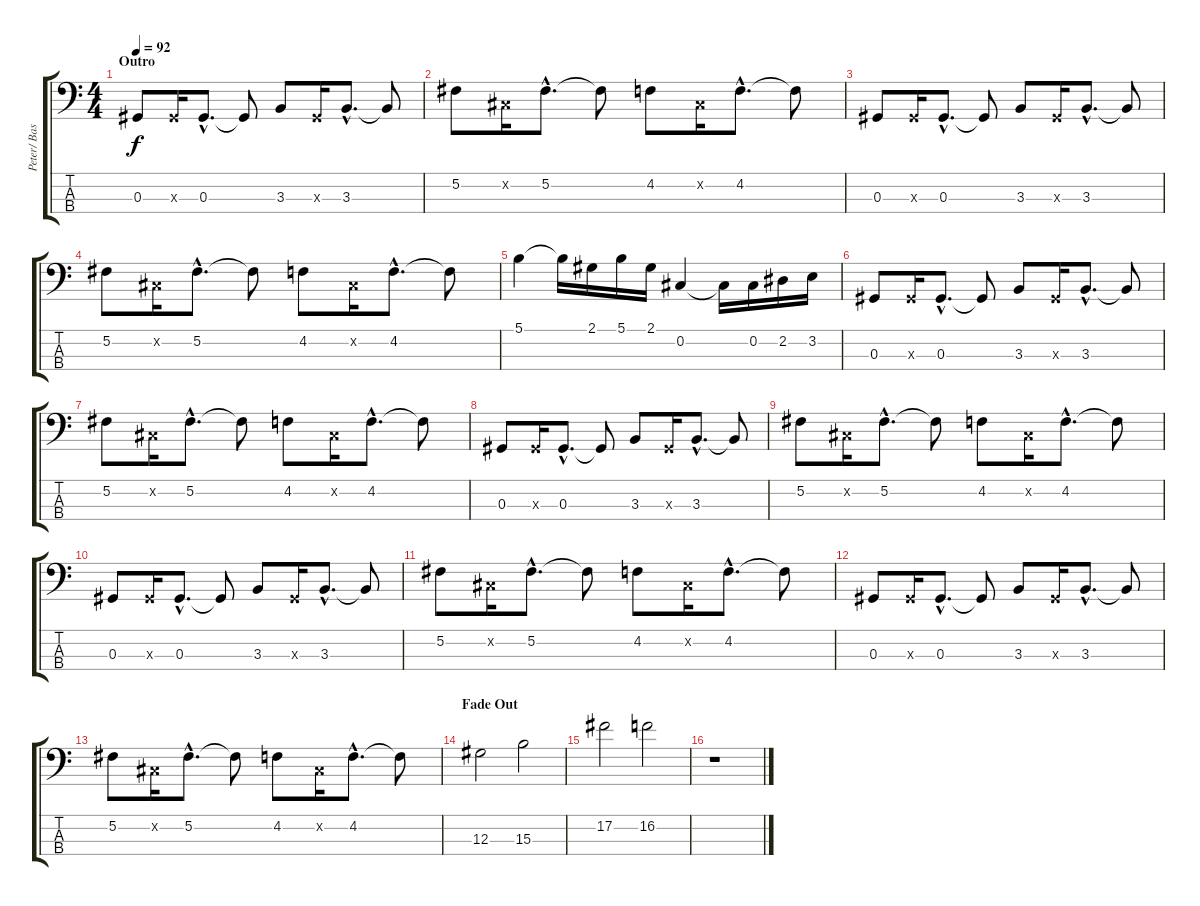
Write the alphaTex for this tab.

\track ("Peter/ Bass" "Peter/ Bas") {instrument electricbasspick}
\staff {score tabs}
\tuning (Gb2 Db2 Ab1 Eb1) {hide}
\ts (4 4)
\section ("" "Outro")
\tempo 92
\clef f4
\ks c
0.3.8{dy f} 0.3{x}.16 0.3{hac}.8{d} 0.3{t}.8 3.3.8 0.3{x}.16 3.3{hac}.8{d} 3.3{t}.8 |
5.2.8 0.2{x}.16 5.2{hac}.8{d} 5.2{t}.8 4.2.8 0.2{x}.16 4.2{hac}.8{d} 4.2{t}.8 |
0.3.8 0.3{x}.16 0.3{hac}.8{d} 0.3{t}.8 3.3.8 0.3{x}.16 3.3{hac}.8{d} 3.3{t}.8 |
5.2.8 0.2{x}.16 5.2{hac}.8{d} 5.2{t}.8 4.2.8 0.2{x}.16 4.2{hac}.8{d} 4.2{t}.8 |
5.1.4 5.1{t}.16 2.1.16 5.1.16 2.1.16 0.2.4 0.2{t}.16 0.2.16 2.2.16 3.2.16 |
0.3.8 0.3{x}.16 0.3{hac}.8{d} 0.3{t}.8 3.3.8 0.3{x}.16 3.3{hac}.8{d} 3.3{t}.8 |
5.2.8 0.2{x}.16 5.2{hac}.8{d} 5.2{t}.8 4.2.8 0.2{x}.16 4.2{hac}.8{d} 4.2{t}.8 |
0.3.8 0.3{x}.16 0.3{hac}.8{d} 0.3{t}.8 3.3.8 0.3{x}.16 3.3{hac}.8{d} 3.3{t}.8 |
5.2.8 0.2{x}.16 5.2{hac}.8{d} 5.2{t}.8 4.2.8 0.2{x}.16 4.2{hac}.8{d} 4.2{t}.8 |
0.3.8 0.3{x}.16 0.3{hac}.8{d} 0.3{t}.8 3.3.8 0.3{x}.16 3.3{hac}.8{d} 3.3{t}.8 |
5.2.8 0.2{x}.16 5.2{hac}.8{d} 5.2{t}.8 4.2.8 0.2{x}.16 4.2{hac}.8{d} 4.2{t}.8 |
0.3.8 0.3{x}.16 0.3{hac}.8{d} 0.3{t}.8 3.3.8 0.3{x}.16 3.3{hac}.8{d} 3.3{t}.8 |
5.2.8 0.2{x}.16 5.2{hac}.8{d} 5.2{t}.8 4.2.8 0.2{x}.16 4.2{hac}.8{d} 4.2{t}.8 |
\section ("" "Fade Out")
12.3.2{volume 5} 15.3.2 |
17.2.2 16.2.2 |
r.1
